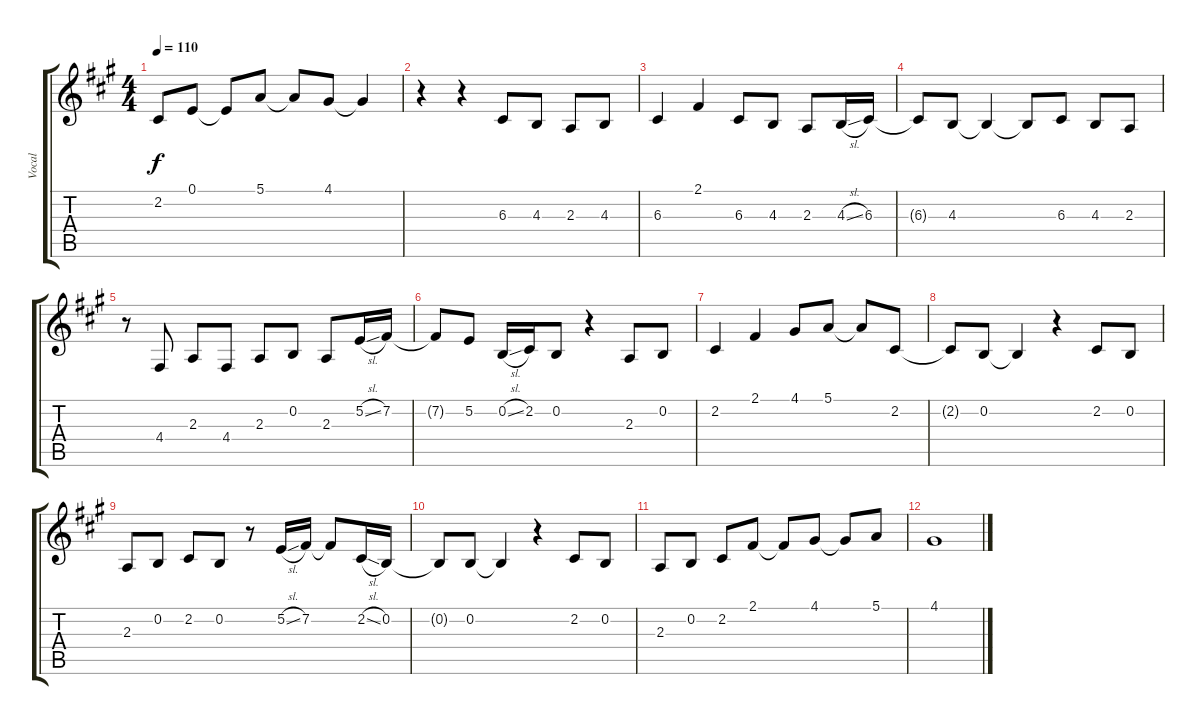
\track ("Vocal" "Vocal") {instrument clarinet}
\staff {score tabs}
\tuning (E4 B3 G3 D3 A2 E2) {hide}
\ts (4 4)
\tempo 110
\clef g2
\ks a
2.2.8{dy f} 0.1.8 0.1{t}.8 5.1.8 5.1{t}.8 4.1.8 4.1{t}.4 |
r.4 r.4 6.3.8 4.3.8 2.3.8 4.3.8 |
6.3.4 2.1.4 6.3.8 4.3.8 2.3.8 4.3{sl}.16 6.3.16 |
6.3{t}.8 4.3.8 4.3{t}.4 4.3{t}.8 6.3.8 4.3.8 2.3.8 |
r.8 4.4.8 2.3.8 4.4.8 2.3.8 0.2.8 2.3.8 5.2{sl}.16 7.2.16 |
7.2{t}.8 5.2.8 0.2{sl}.16 2.2.16 0.2.8 r.4 2.3.8 0.2.8 |
2.2.4 2.1.4 4.1.8 5.1.8 5.1{t}.8 2.2.8 |
2.2{t}.8 0.2.8 0.2{t}.4 r.4 2.2.8 0.2.8 |
2.3.8 0.2.8 2.2.8 0.2.8 r.8 5.2{sl}.16 7.2.16 7.2{t}.8 2.2{sl}.16 0.2.16 |
0.2{t}.8 0.2.8 0.2{t}.4 r.4 2.2.8 0.2.8 |
2.3.8 0.2.8 2.2.8 2.1.8 2.1{t}.8 4.1.8 4.1{t}.8 5.1.8 |
4.1.1
